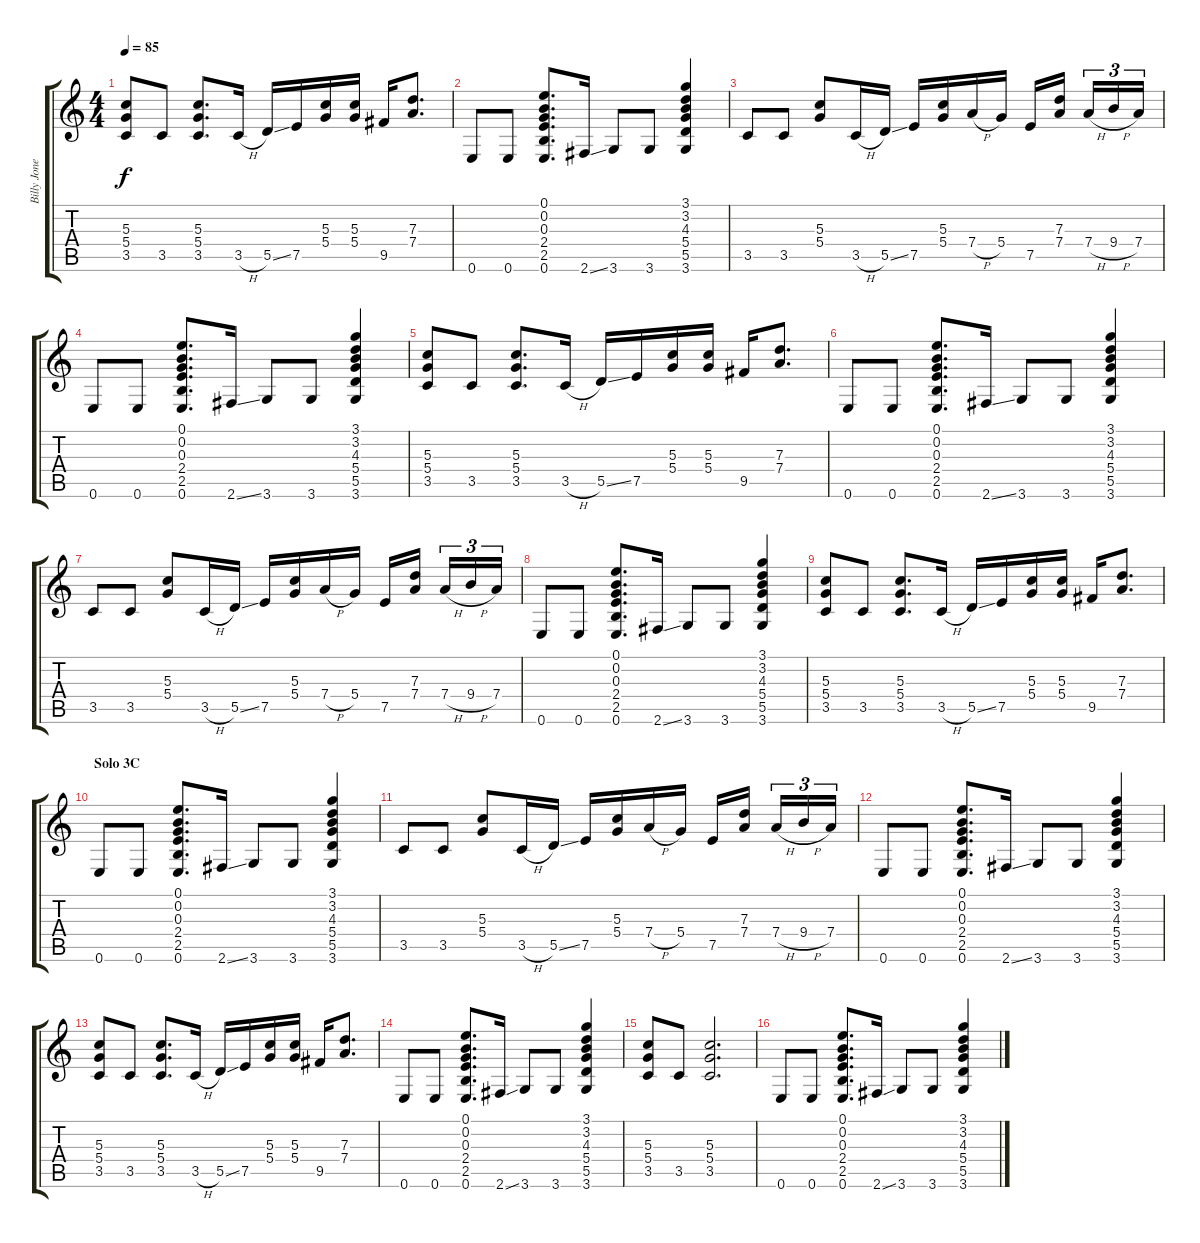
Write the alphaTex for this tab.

\track ("Billy Jones Acoustic Rhythm" "Billy Jone") {instrument acousticguitarsteel}
\staff {score tabs}
\tuning (E4 B3 G3 D3 A2 E2) {hide}
\ts (4 4)
\tempo 85
\clef g2
\ks c
(5.3 5.4 3.5).8{dy f} 3.5.8 (5.3 5.4 3.5).8{d} 3.5{h}.16 5.5{ss}.16 7.5.16 (5.3 5.4).16 (5.3 5.4).16 9.5.16 (7.3 7.4).8{d} |
0.6.8 0.6.8 (0.1 0.2 0.3 2.4 2.5 0.6).8{d} 2.6{ss}.16 3.6.8 3.6.8 (3.1 3.2 4.3 5.4 5.5 3.6).4 |
3.5.8 3.5.8 (5.3 5.4).8 3.5{h}.16 5.5{ss}.16 7.5.16 (5.3 5.4).16 7.4{h}.16 5.4.16 7.5.16 (7.3 7.4).16 7.4{h}.16{tu (3 2)} 9.4{h}.16{tu (3 2)} 7.4.16{tu (3 2)} |
0.6.8 0.6.8 (0.1 0.2 0.3 2.4 2.5 0.6).8{d} 2.6{ss}.16 3.6.8 3.6.8 (3.1 3.2 4.3 5.4 5.5 3.6).4 |
(5.3 5.4 3.5).8 3.5.8 (5.3 5.4 3.5).8{d} 3.5{h}.16 5.5{ss}.16 7.5.16 (5.3 5.4).16 (5.3 5.4).16 9.5.16 (7.3 7.4).8{d} |
0.6.8 0.6.8 (0.1 0.2 0.3 2.4 2.5 0.6).8{d} 2.6{ss}.16 3.6.8 3.6.8 (3.1 3.2 4.3 5.4 5.5 3.6).4 |
3.5.8 3.5.8 (5.3 5.4).8 3.5{h}.16 5.5{ss}.16 7.5.16 (5.3 5.4).16 7.4{h}.16 5.4.16 7.5.16 (7.3 7.4).16 7.4{h}.16{tu (3 2)} 9.4{h}.16{tu (3 2)} 7.4.16{tu (3 2)} |
0.6.8 0.6.8 (0.1 0.2 0.3 2.4 2.5 0.6).8{d} 2.6{ss}.16 3.6.8 3.6.8 (3.1 3.2 4.3 5.4 5.5 3.6).4 |
(5.3 5.4 3.5).8 3.5.8 (5.3 5.4 3.5).8{d} 3.5{h}.16 5.5{ss}.16 7.5.16 (5.3 5.4).16 (5.3 5.4).16 9.5.16 (7.3 7.4).8{d} |
\section ("" "Solo 3C")
0.6.8 0.6.8 (0.1 0.2 0.3 2.4 2.5 0.6).8{d} 2.6{ss}.16 3.6.8 3.6.8 (3.1 3.2 4.3 5.4 5.5 3.6).4 |
3.5.8 3.5.8 (5.3 5.4).8 3.5{h}.16 5.5{ss}.16 7.5.16 (5.3 5.4).16 7.4{h}.16 5.4.16 7.5.16 (7.3 7.4).16 7.4{h}.16{tu (3 2)} 9.4{h}.16{tu (3 2)} 7.4.16{tu (3 2)} |
0.6.8 0.6.8 (0.1 0.2 0.3 2.4 2.5 0.6).8{d} 2.6{ss}.16 3.6.8 3.6.8 (3.1 3.2 4.3 5.4 5.5 3.6).4 |
(5.3 5.4 3.5).8 3.5.8 (5.3 5.4 3.5).8{d} 3.5{h}.16 5.5{ss}.16 7.5.16 (5.3 5.4).16 (5.3 5.4).16 9.5.16 (7.3 7.4).8{d} |
0.6.8 0.6.8 (0.1 0.2 0.3 2.4 2.5 0.6).8{d} 2.6{ss}.16 3.6.8 3.6.8 (3.1 3.2 4.3 5.4 5.5 3.6).4 |
(5.3 5.4 3.5).8 3.5.8 (5.3 5.4 3.5).2{d} |
0.6.8 0.6.8 (0.1 0.2 0.3 2.4 2.5 0.6).8{d} 2.6{ss}.16 3.6.8 3.6.8 (3.1 3.2 4.3 5.4 5.5 3.6).4
